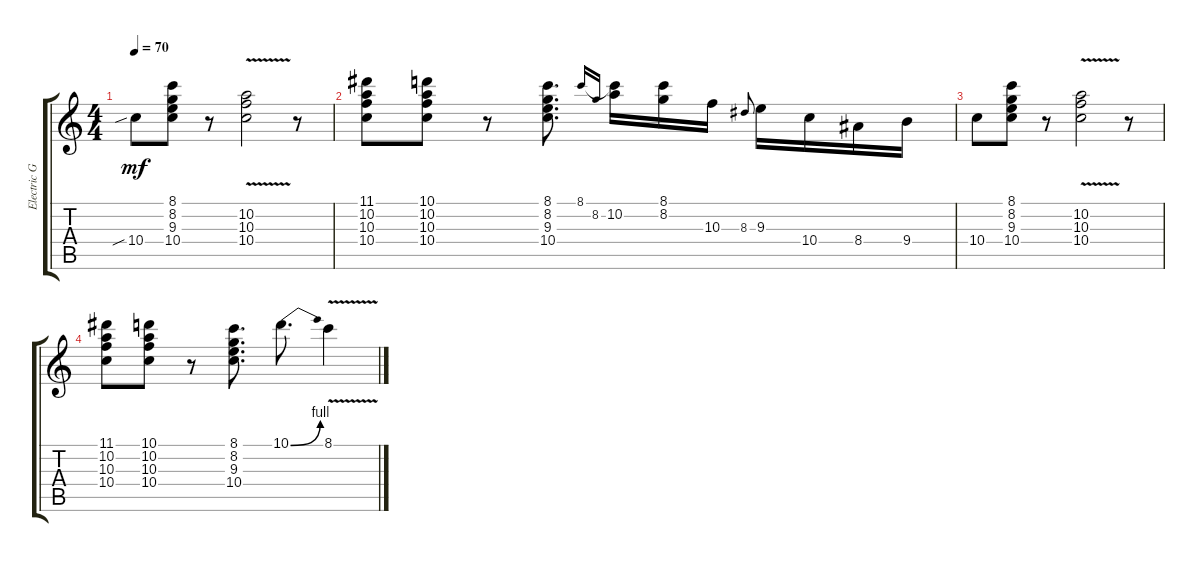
\track ("Electric Guitar" "Electric G") {instrument electricguitarclean}
\staff {score tabs}
\tuning (E4 B3 G3 D3 A2 E2) {hide}
\ts (4 4)
\tempo 70
\clef g2
\ks c
10.4{sib}.8{dy mf instrument electricguitarclean} (8.1 8.2 9.3 10.4).8 r.8 (10.2{v} 10.3{v} 10.4{v}).2 r.8 |
(11.1 10.2 10.3 10.4).8 (10.1 10.2 10.3 10.4).8 r.8 (8.1 8.2 9.3 10.4).8{d} 8.1.16{gr onbeat} 8.2.16{gr onbeat} (8.1{t} 10.2).16 (8.1 8.2).16 10.3.16 8.3.8{gr onbeat} 9.3.16 10.4.16 8.4.16 9.4.16 |
10.4.8 (8.1 8.2 9.3 10.4).8 r.8 (10.2{v} 10.3{v} 10.4{v}).2 r.8 |
(11.1 10.2 10.3 10.4).8 (10.1 10.2 10.3 10.4).8 r.8 (8.1 8.2 9.3 10.4).8{d} 10.1{be (bend 0 0 60 4)}.8{d} 8.1{v}.4
